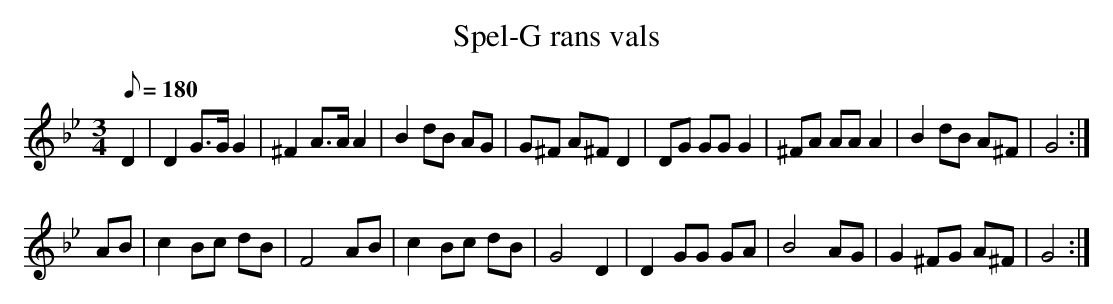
X:1
T:Spel-G rans vals
M:3/4
L:1/8
K:Bb
Q:180
D2| D2 G3/2G/2 G2 | ^F2 A3/2A/2 A2 | B2 dB AG | G^F A^F D2 | DG GG G2 | ^FA AA A2 | B2 dB A^F | G4  :|
AB | c2 Bc dB | F4 AB | c2 Bc dB | G4 D2 | D2 GG GA | B4 AG | G2 ^FG A^F | G4 :|
